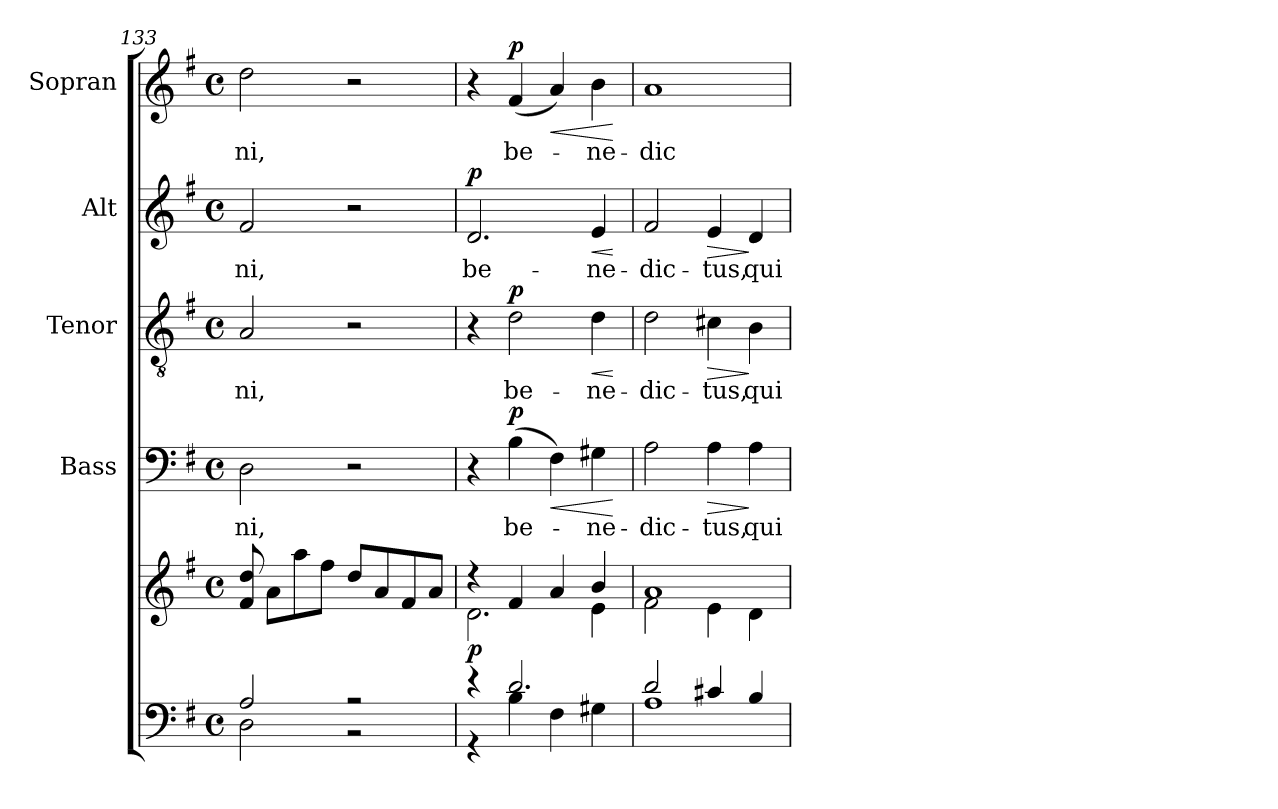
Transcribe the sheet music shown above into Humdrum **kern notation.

**kern	**kern	**dynam	**kern	**text	**dynam	**kern	**text	**dynam	**kern	**text	**dynam	**kern	**text	**dynam
*part5	*part5	*part5	*part4	*part4	*part4	*part3	*part3	*part3	*part2	*part2	*part2	*part1	*part1	*part1
*staff6	*staff5	*staff5/6	*staff4	*staff4	*staff4	*staff3	*staff3	*staff3	*staff2	*staff2	*staff2	*staff1	*staff1	*staff1
*	*	*	*I"Bass	*	*	*I"Tenor	*	*	*I"Alt	*	*	*I"Sopran	*	*
*	*	*	*I'B.	*	*	*I'T.	*	*	*I'A.	*	*	*I'S.	*	*
!!LO:PB:g=z
*clefF4	*clefG2	*	*clefF4	*	*	*clefGv2	*	*	*clefG2	*	*	*clefG2	*	*
*k[f#]	*k[f#]	*	*k[f#]	*	*	*k[f#]	*	*	*k[f#]	*	*	*k[f#]	*	*
*G:	*G:	*	*G:	*	*	*G:	*	*	*G:	*	*	*G:	*	*
*M4/4	*M4/4	*	*M4/4	*	*	*M4/4	*	*	*M4/4	*	*	*M4/4	*	*
*met(c)	*met(c)	*	*met(c)	*	*	*met(c)	*	*	*met(c)	*	*	*met(c)	*	*
=133	=133	=133	=133	=133	=133	=133	=133	=133	=133	=133	=133	=133	=133	=133
*^	*	*	*	*	*	*	*	*	*	*	*	*	*	*
!	!	!	!	!	!LO:LY:b	!	!	!LO:LY:b	!	!	!LO:LY:b	!	!	!LO:LY:b	!
2A/	2D\	8f#/ 8dd/	.	2D\	-ni,	.	2A/	-ni,	.	2f#/	-ni,	.	2dd\	-ni,	.
.	.	8a\L	.	.	.	.	.	.	.	.	.	.	.	.	.
.	.	8aa\	.	.	.	.	.	.	.	.	.	.	.	.	.
.	.	8ff#\J	.	.	.	.	.	.	.	.	.	.	.	.	.
2r	2r	8dd/L	.	2r	.	.	2r	.	.	2r	.	.	2r	.	.
.	.	8a/	.	.	.	.	.	.	.	.	.	.	.	.	.
.	.	8f#/	.	.	.	.	.	.	.	.	.	.	.	.	.
.	.	8a/J	.	.	.	.	.	.	.	.	.	.	.	.	.
=134	=134	=134	=134	=134	=134	=134	=134	=134	=134	=134	=134	=134	=134	=134	=134
*	*	*^	*	*	*	*	*	*	*	*	*	*	*	*	*
!	!	!	!	!LO:DY:b	!	!	!	!	!	!	!	!LO:LY:b	!LO:DY:a	!	!	!
4r	4r	4r	2.d\	p	4r	.	.	4r	.	.	2.d/	be-	p	4r	.	.
!	!	!	!	!	!	!LO:LY:b	!LO:DY:a	!	!LO:LY:b	!LO:DY:a	!	!	!	!	!LO:LY:b	!LO:DY:a
2.d/	4B\	4f#/	.	.	(>4B\	be-	p	2d\	be-	p	.	.	.	(<4f#/	be-	p
!	!	!	!	!	!	!	!LO:HP:b	!	!	!	!	!	!	!	!	!LO:HP:b
.	4F#\	4a/	.	.	4F#\)	.	<	.	.	.	.	.	.	4a/)	.	<
!	!	!	!	!	!	!LO:LY:b	!	!	!LO:LY:b	!LO:HP:b	!	!LO:LY:b	!LO:HP:b	!	!LO:LY:b	!
.	4G#X\	4b/	4e\	.	4G#X\	-ne-	.	4d\	-ne-	<	4e/	-ne-	<	4b\	-ne-	.
*v	*v	*	*	*	*	*	*	*	*	*	*	*	*	*	*	*
*	*v	*v	*	*	*	*	*	*	*	*	*	*	*	*	*
.	.	.	.	.	[	.	.	[	.	.	[	.	.	[
=135	=135	=135	=135	=135	=135	=135	=135	=135	=135	=135	=135	=135	=135	=135
*^	*^	*	*	*	*	*	*	*	*	*	*	*	*	*
!	!	!	!	!	!	!LO:LY:b	!	!	!LO:LY:b	!	!	!LO:LY:b	!	!	!LO:LY:b	!
2d/	1A	1a	2f#\	.	2A\	-dic-	.	2d\	-dic-	.	2f#/	-dic-	.	1a	-dic-	.
!	!	!	!	!	!	!LO:LY:b	!LO:HP:b	!	!LO:LY:b	!LO:HP:b	!	!LO:LY:b	!LO:HP:b	!	!	!
4c#X/	.	.	4e\	.	4A\	-tus,	>	4c#X\	-tus,	>	4e/	-tus,	>	.	.	.
!	!	!	!	!	!	!LO:LY:b	!	!	!LO:LY:b	!	!	!LO:LY:b	!	!	!	!
4B/	.	.	4d\	.	4A\	qui	]	4B\	qui	]	4d/	qui	]	.	.	.
*v	*v	*	*	*	*	*	*	*	*	*	*	*	*	*	*	*
*	*v	*v	*	*	*	*	*	*	*	*	*	*	*	*	*
=	=	=	=	=	=	=	=	=	=	=	=	=	=	=
*-	*-	*-	*-	*-	*-	*-	*-	*-	*-	*-	*-	*-	*-	*-
